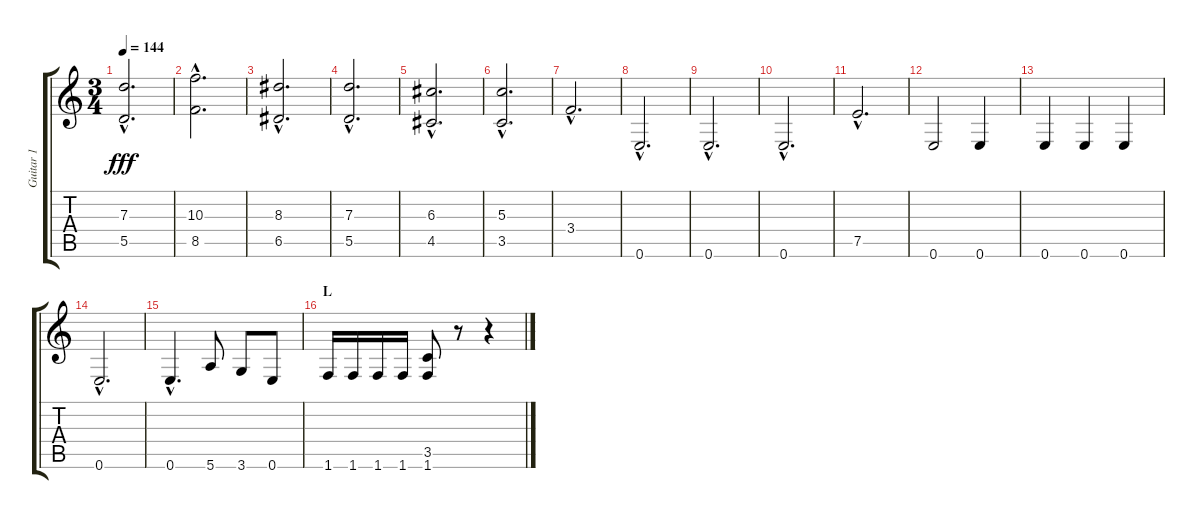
\track ("Guitar 1" "Guitar 1") {instrument distortionguitar}
\staff {score tabs}
\tuning (E4 B3 G3 D3 A2 E2) {hide}
\ts (3 4)
\tempo 144
\clef g2
\ks c
(7.3{hac} 5.5{hac}).2{d dy fff} |
(10.3{hac} 8.5{hac}).2{d} |
(8.3{hac} 6.5{hac}).2{d} |
(7.3{hac} 5.5{hac}).2{d} |
(6.3{hac} 4.5{hac}).2{d} |
(5.3{hac} 3.5{hac}).2{d} |
3.4{hac}.2{d} |
0.6{hac}.2{d} |
0.6{hac}.2{d} |
0.6{hac}.2{d} |
7.5{hac}.2{d} |
0.6.2 0.6.4 |
0.6.4 0.6.4 0.6.4 |
0.6{hac}.2{d} |
0.6{hac}.4{d} 5.6.8 3.6.8 0.6.8 |
\section ("" "L")
1.6.16 1.6.16 1.6.16 1.6.16 (3.5 1.6).8 r.8 r.4
